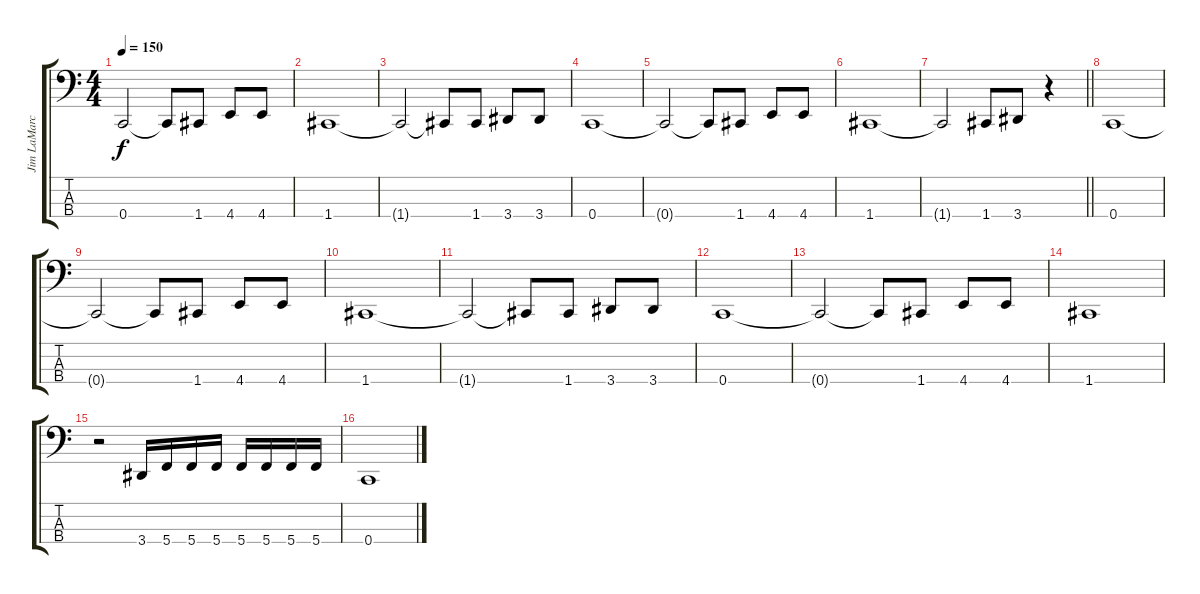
\track ("Jim LaMarca" "Jim LaMarc") {instrument electricbasspick}
\staff {score tabs}
\tuning (F2 C2 G1 C1) {hide}
\ts (4 4)
\tempo 150
\clef f4
\ks c
0.4{t}.2{dy f} 0.4{t}.8 1.4.8 4.4.8 4.4.8 |
1.4.1 |
1.4{t}.2 1.4{t}.8 1.4.8 3.4.8 3.4.8 |
0.4.1 |
0.4{t}.2 0.4{t}.8 1.4.8 4.4.8 4.4.8 |
1.4.1 |
\barLineRight lightlight
1.4{t}.2 1.4.8 3.4.8 r.4 |
0.4.1 |
0.4{t}.2 0.4{t}.8 1.4.8 4.4.8 4.4.8 |
1.4.1 |
1.4{t}.2 1.4{t}.8 1.4.8 3.4.8 3.4.8 |
0.4.1 |
0.4{t}.2 0.4{t}.8 1.4.8 4.4.8 4.4.8 |
1.4.1 |
r.2 3.4.16 5.4.16 5.4.16 5.4.16 5.4.16 5.4.16 5.4.16 5.4.16 |
0.4.1
